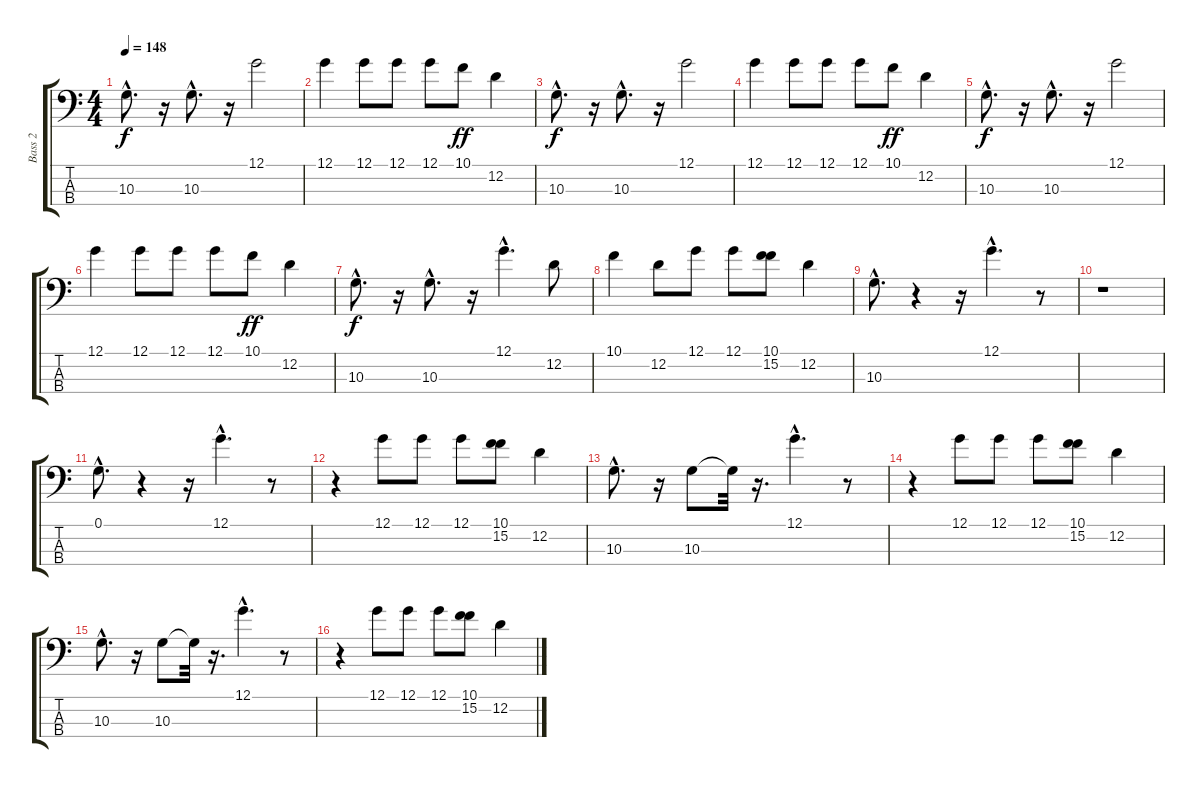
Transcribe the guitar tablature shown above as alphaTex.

\track ("Bass 2" "Bass 2") {instrument fretlessbass}
\staff {score tabs}
\tuning (G2 D2 A1 E1) {hide}
\ts (4 4)
\tempo 148
\clef f4
\ks c
10.3{hac}.8{d dy f} r.16 10.3{hac}.8{d} r.16 12.1.2 |
12.1.4 12.1.8 12.1.8 12.1.8 10.1.8{dy ff} 12.2.4 |
10.3{hac}.8{d dy f} r.16 10.3{hac}.8{d} r.16 12.1.2 |
12.1.4 12.1.8 12.1.8 12.1.8 10.1.8{dy ff} 12.2.4 |
10.3{hac}.8{d dy f} r.16 10.3{hac}.8{d} r.16 12.1.2 |
12.1.4 12.1.8 12.1.8 12.1.8 10.1.8{dy ff} 12.2.4 |
10.3{hac}.8{d dy f} r.16 10.3{hac}.8{d} r.16 12.1{hac}.4{d} 12.2.8 |
10.1.4 12.2.8 12.1.8 12.1.8 (10.1 15.2).8 12.2.4 |
10.3{hac}.8{d} r.4 r.16 12.1{hac}.4{d} r.8 |
r.1 |
0.1{hac}.8{d} r.4 r.16 12.1{hac}.4{d} r.8 |
r.4 12.1.8 12.1.8 12.1.8 (10.1 15.2).8 12.2.4 |
10.3{hac}.8{d} r.16 10.3.8 10.3{t}.32 r.16{d} 12.1{hac}.4{d} r.8 |
r.4 12.1.8 12.1.8 12.1.8 (10.1 15.2).8 12.2.4 |
10.3{hac}.8{d} r.16 10.3.8 10.3{t}.32 r.16{d} 12.1{hac}.4{d} r.8 |
r.4 12.1.8 12.1.8 12.1.8 (10.1 15.2).8 12.2.4
